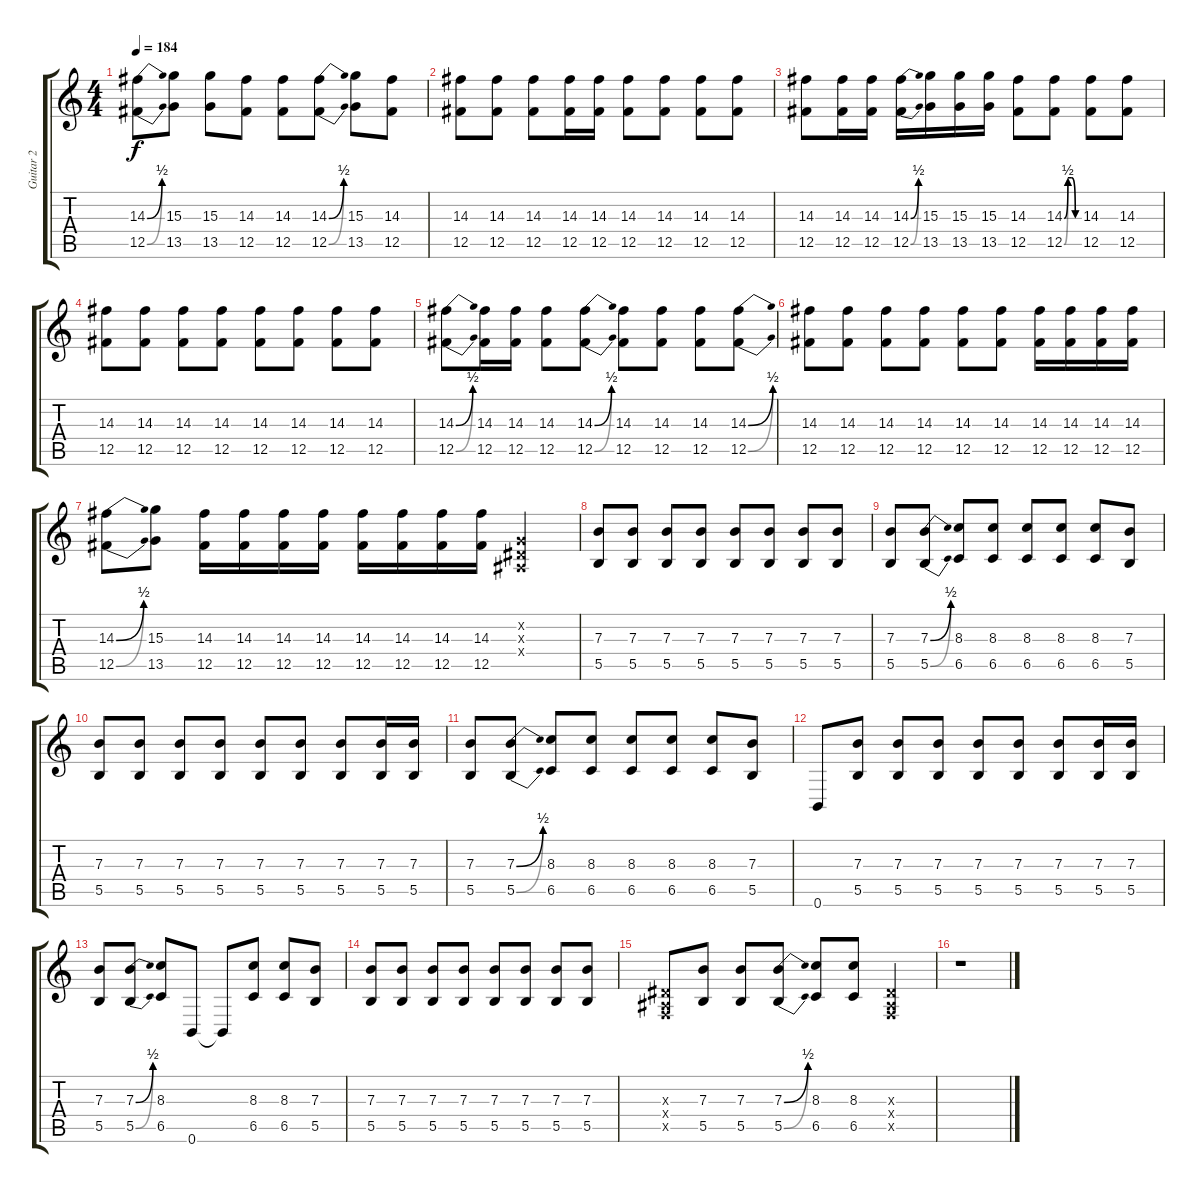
\track ("Guitar 2" "Guitar 2") {instrument distortionguitar}
\staff {score tabs}
\tuning (Db4 Ab3 E3 B2 Gb2 B1) {hide}
\ts (4 4)
\tempo 184
\clef g2
\ks c
(14.3{be (bend 0 0 60 2)} 12.5{be (bend 0 0 60 2)}).8{dy f} (15.3 13.5).8 (15.3 13.5).8 (14.3 12.5).8 (14.3 12.5).8 (14.3{be (bend 0 0 60 2)} 12.5{be (bend 0 0 60 2)}).8 (15.3 13.5).8 (14.3 12.5).8 |
(14.3 12.5).8 (14.3 12.5).8 (14.3 12.5).8 (14.3 12.5).16 (14.3 12.5).16 (14.3 12.5).8 (14.3 12.5).8 (14.3 12.5).8 (14.3 12.5).8 |
(14.3 12.5).8 (14.3 12.5).16 (14.3 12.5).16 (14.3{be (bend 0 0 60 2)} 12.5{be (bend 0 0 60 2)}).16 (15.3 13.5).16 (15.3 13.5).16 (15.3 13.5).16 (14.3 12.5).8 (14.3{be (custom 0 0 15 2 30 2 45 0 60 0)} 12.5{be (custom 0 0 15 2 30 2 45 0 60 0)}).8 (14.3 12.5).8 (14.3 12.5).8 |
(14.3 12.5).8 (14.3 12.5).8 (14.3 12.5).8 (14.3 12.5).8 (14.3 12.5).8 (14.3 12.5).8 (14.3 12.5).8 (14.3 12.5).8 |
(14.3{be (bend 0 0 60 2)} 12.5{be (bend 0 0 60 2)}).8 (14.3 12.5).16 (14.3 12.5).16 (14.3 12.5).8 (14.3{be (bend 0 0 60 2)} 12.5{be (bend 0 0 60 2)}).8 (14.3 12.5).8 (14.3 12.5).8 (14.3 12.5).8 (14.3{be (bend 0 0 60 2)} 12.5{be (bend 0 0 60 2)}).8 |
(14.3 12.5).8 (14.3 12.5).8 (14.3 12.5).8 (14.3 12.5).8 (14.3 12.5).8 (14.3 12.5).8 (14.3 12.5).16 (14.3 12.5).16 (14.3 12.5).16 (14.3 12.5).16 |
(14.3{be (bend 0 0 60 2)} 12.5{be (bend 0 0 60 2)}).8 (15.3 13.5).8 (14.3 12.5).16 (14.3 12.5).16 (14.3 12.5).16 (14.3 12.5).16 (14.3 12.5).16 (14.3 12.5).16 (14.3 12.5).16 (14.3 12.5).16 (-1.2{x} -1.3{x} -1.4{x}).4 |
(7.3 5.5).8 (7.3 5.5).8 (7.3 5.5).8 (7.3 5.5).8 (7.3 5.5).8 (7.3 5.5).8 (7.3 5.5).8 (7.3 5.5).8 |
(7.3 5.5).8 (7.3{be (bend 0 0 60 2)} 5.5{be (bend 0 0 60 2)}).8 (8.3 6.5).8 (8.3 6.5).8 (8.3 6.5).8 (8.3 6.5).8 (8.3 6.5).8 (7.3 5.5).8 |
(7.3 5.5).8 (7.3 5.5).8 (7.3 5.5).8 (7.3 5.5).8 (7.3 5.5).8 (7.3 5.5).8 (7.3 5.5).8 (7.3 5.5).16 (7.3 5.5).16 |
(7.3 5.5).8 (7.3{be (bend 0 0 60 2)} 5.5{be (bend 0 0 60 2)}).8 (8.3 6.5).8 (8.3 6.5).8 (8.3 6.5).8 (8.3 6.5).8 (8.3 6.5).8 (7.3 5.5).8 |
0.6.8 (7.3 5.5).8 (7.3 5.5).8 (7.3 5.5).8 (7.3 5.5).8 (7.3 5.5).8 (7.3 5.5).8 (7.3 5.5).16 (7.3 5.5).16 |
(7.3 5.5).8 (7.3{be (bend 0 0 60 2)} 5.5{be (bend 0 0 60 2)}).8 (8.3 6.5).8 0.6.8 0.6{t}.8 (8.3 6.5).8 (8.3 6.5).8 (7.3 5.5).8 |
(7.3 5.5).8 (7.3 5.5).8 (7.3 5.5).8 (7.3 5.5).8 (7.3 5.5).8 (7.3 5.5).8 (7.3 5.5).8 (7.3 5.5).8 |
(-1.3{x} -1.4{x} -1.5{x}).8 (7.3 5.5).8 (7.3 5.5).8 (7.3{be (bend 0 0 60 2)} 5.5{be (bend 0 0 60 2)}).8 (8.3 6.5).8 (8.3 6.5).8 (-1.3{x} -1.4{x} -1.5{x}).4 |
r.1
